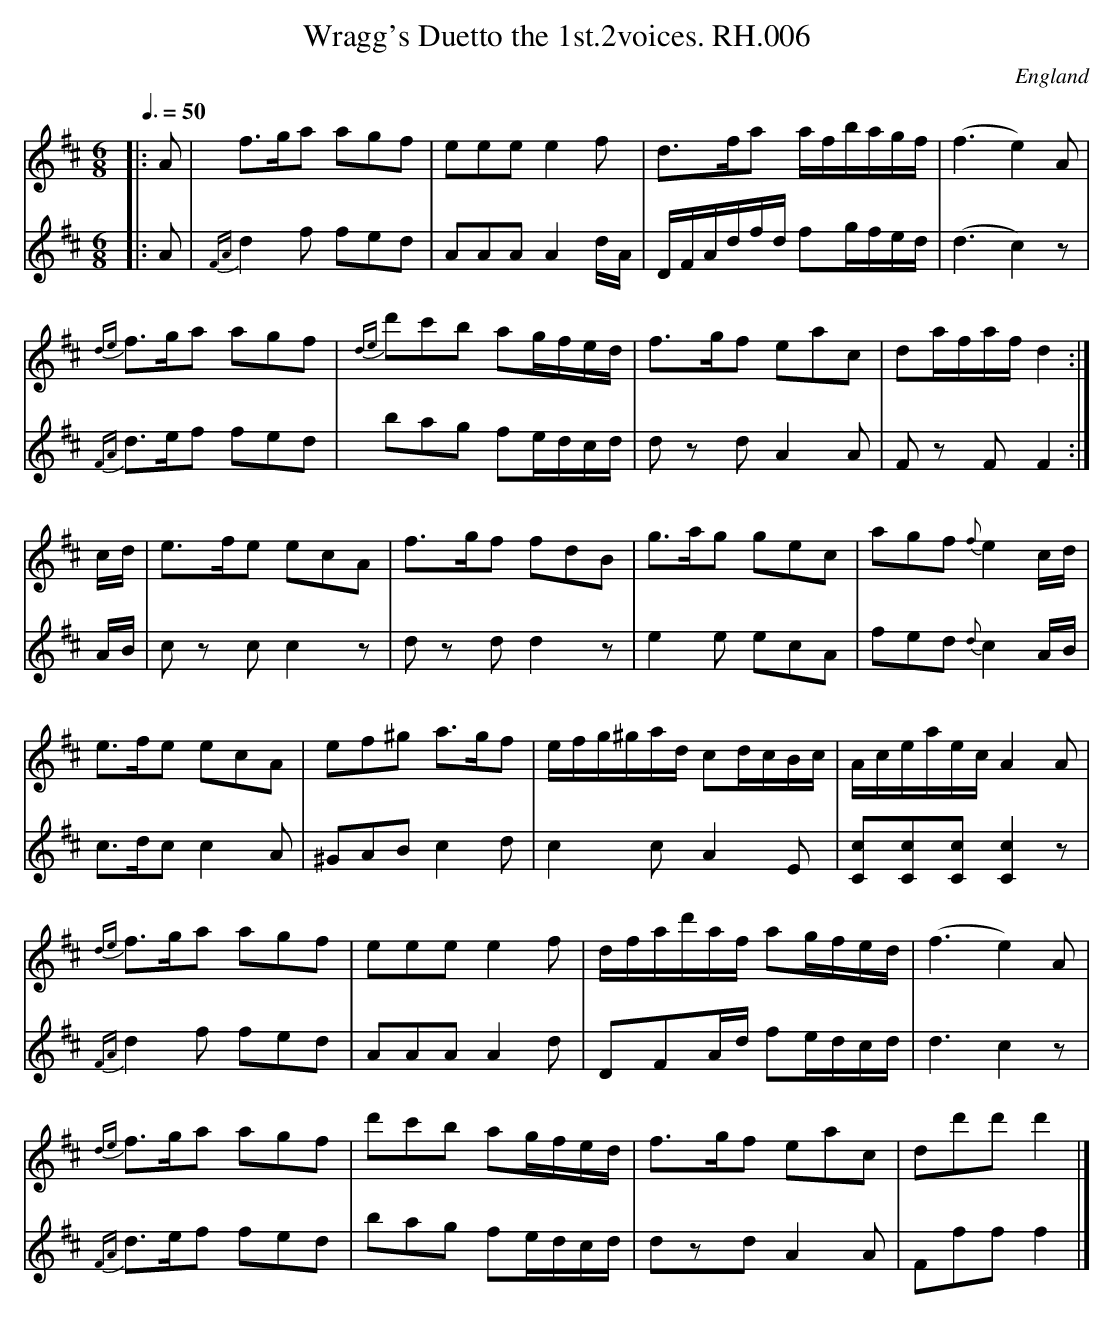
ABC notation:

X:1
T:Wragg's Duetto the 1st.2voices. RH.006
O:England
M:6/8
L:1/8
Q:3/8=50
K:D
[V:1]|:A|f>ga agf|eee e2f|d>fa a/f/b/a/g/f/|(f3e2)A|
[V:2]|:A|{FA}d2f fed|AAAA2d/A/|D/F/A/d/f/d/ fg/f/e/d/|(d3c2)z|
[V:1] {de}f>ga agf|{de}d'c'b ag/f/e/d/|f>gf eac|da/f/a/f/d2:|
[V:2]{FA}d>ef fed|bag fe/d/c/d/|dz dA2A|Fz FF2:|
[V:1] c/d/|e>fe ecA|f>gf fdB|g>ag gec|agf{f}e2c/d/|
[V:2] A/B/|c zcc2z|d zdd2z|e2e ecA|fed{d}c2A/B/|
[V:1] e>fe ecA|ef^g a>gf|e/f/g/^g/a/d/ cd/c/B/c/|A/c/e/a/e/c/A2A|
[V:2] c>dcc2A|^GABc2d|c2cA2E|[Cc][Cc][Cc][C2c2]z|
[V:1] {de}f>ga agf|eeee2f|d/f/a/d'/a/f/ ag/f/e/d/|(f3e2)A|
[V:2] {FA}d2f fed|AAAA2d|DFA/d/ fe/d/c/d/|d3c2z|
[V:1] {de}f>ga agf|d'c'b ag/f/e/d/|f>gf eac|dd'd' d'2|]
[V:2] {FA}d>ef fed|bag fe/d/c/d/|dzdA2A|Ffff2|]
